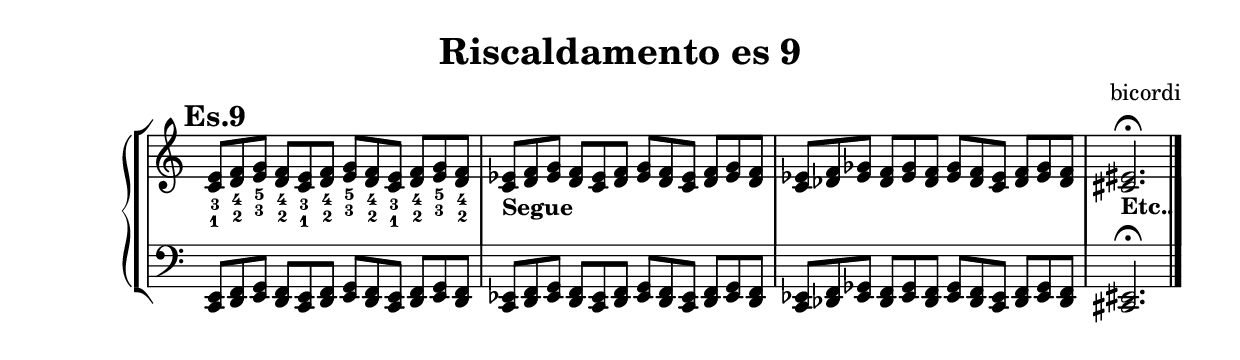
\header {
  title = "Riscaldamento es 9"
  composer = "bicordi"
}

dom = {<c e>8}
rem = {<d f>}
mim = {<e g>}
does = {<c ees>}
mies = {<ees g>}
rees = {<des f>}
miees = {<ees ges>}


nonodx = 
	\relative c' {
	\mark \markup {\bold"Es.9"}
	\clef treble
	\time 12/8
	\omit Staff.TimeSignature
	<c_1 e_3> <d_2 f_4> <e_3 g_5> <d_2 f_4> <c_1 e_3> <d_2 f_4> <e_3 g_5> <d_2 f_4> <c_1 e_3> <d_2 f_4> <e_3 g_5> <d_2 f_4>
	<c ees>_\markup{\bold"Segue"} \rem \mies \rem \does \rem \mies \rem \does \rem \mies \rem
	\does \rees \miees \rees \miees \rees \miees \rees \does \rees \miees \rees
	<cis eis>2._\markup{\bold"Etc..."} \fermata \bar "|."
	} 


nonosx = 
	\relative c {
	\clef bass
	\time 12/8
	\omit Staff.TimeSignature
	<c, e>8 <d f> <e g> <d f> <c e> <d f> <e g> <d f> <c e> <d f> <e g> <d f>
	\does \rem \mies \rem \does \rem \mies \rem \does \rem \mies \rem
	\does \rees \miees \rees \miees \rees \miees \rees \does \rees \miees \rees
	<cis eis>2. \fermata \bar "|."
	} 
	



\score {
	\new StaffGroup {
		<<
			\new PianoStaff	%\with { instrumentName = "Es.1" }
				<<
					\new Staff = "nonodx" \nonodx
					\new Staff = "nonosx" \nonosx
				>>
		>>
	}
	\layout{}
}